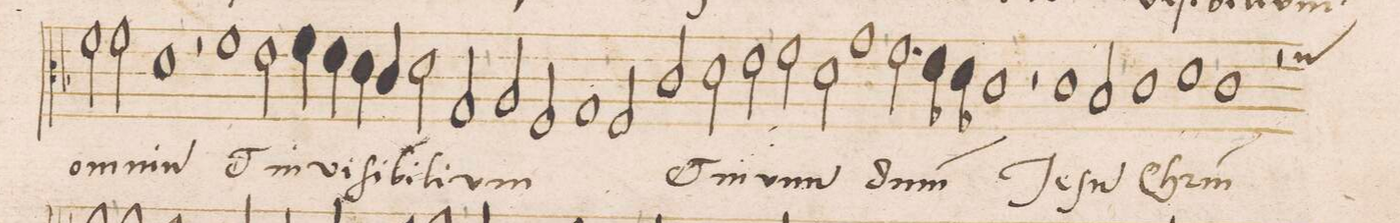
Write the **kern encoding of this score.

**kern	**text	**text
*I"ALTVS	*	*
*clefC3	*	*
*k[b-]	*	*
*met(C|)	*	*
*M2/1	*	*
2f\	om-	.
2f\	-ni-	.
1d\,<	-u(m)	.
=11-	=11-	=11-
2r	.	.
1f\	et	.
2e\,<	in-	.
=12-	=12-	=12-
4f\	-vi-	.
4e\	-ſi-	.
4d\	-bi-	.
4c/	-li-	.
2d\	-um	.
2G/,<	.	.
=13-	=13-	=13-
2A/	.	.
2F/	.	.
1G/,<	.	.
=14-	=14-	=14-
2F/	.	.
2c/	et	.
2d\	in	.
2e\,<	u-	.
=15-	=15-	=15-
2f\	-nu(m)	.
2d\	d(o-	.
1g\,<	-mi)-	.
=16-	=16-	=16-
2.f\	-nu(m)	.
8e\	.	.
8d\	.	.
1c\	.	.
=17-	=17-	=17-
2r	.	.
1c\	Je-	.
2B-/,<	-ſu(m)	.
=18-	=18-	=18-
1c\	Chr(i-	.
1d\,<	.	.
=19-	=19-	=19-
1c\	-stu)m	.
*custos:f	*	*
2r	.	.
*-	*-	*-
